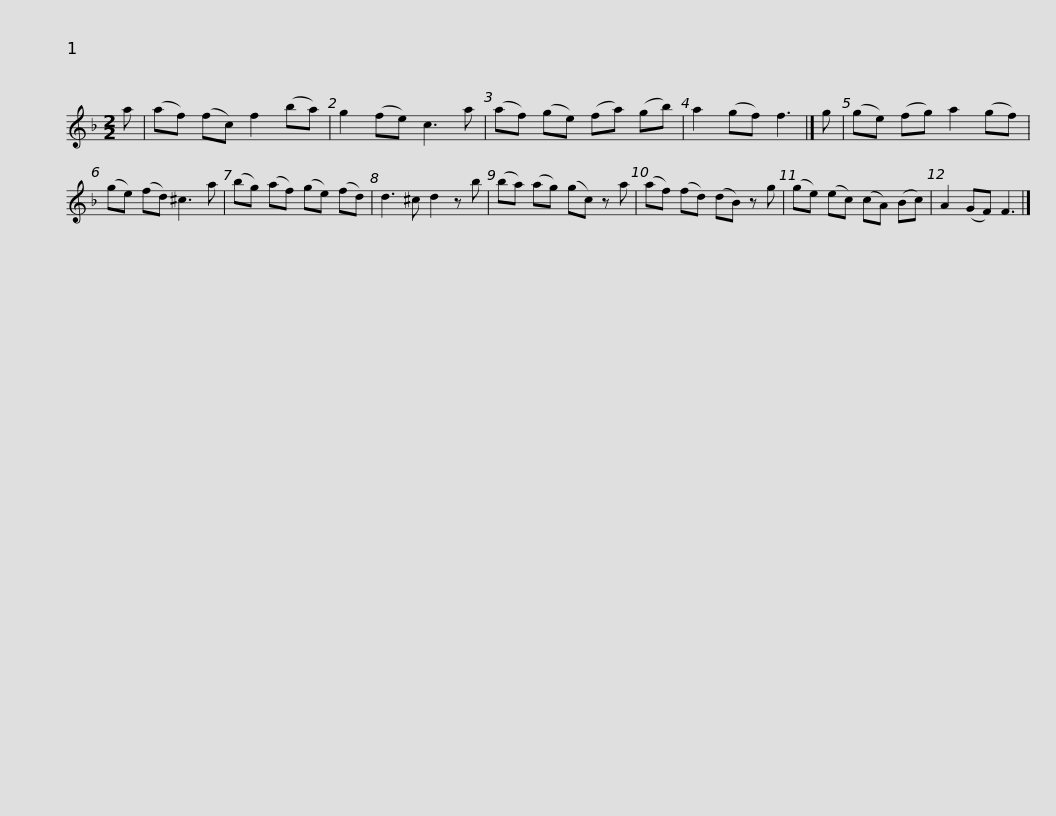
X:1
L:1/8
M:2/2
I:linebreak $
K:F
V:1 treble
V:1
 a | (af) (fc) f2 (ba) | g2 (fe) c3 a | (af) (ge) (fa) (gb) | a2 (gf) f3 |] %5
 g | (ge) (fg) a2 (gf) |$ (ge) (fd) ^c3 a | (bg) (af) (ge) (fd) | d3 ^c d2 z b | %10
 (ba) (ag) (gc) z a | (af) (fd) (dB) z g |$ (ge) (ec) (cA) (Bc) | A2 (GF) F3 |] %14
